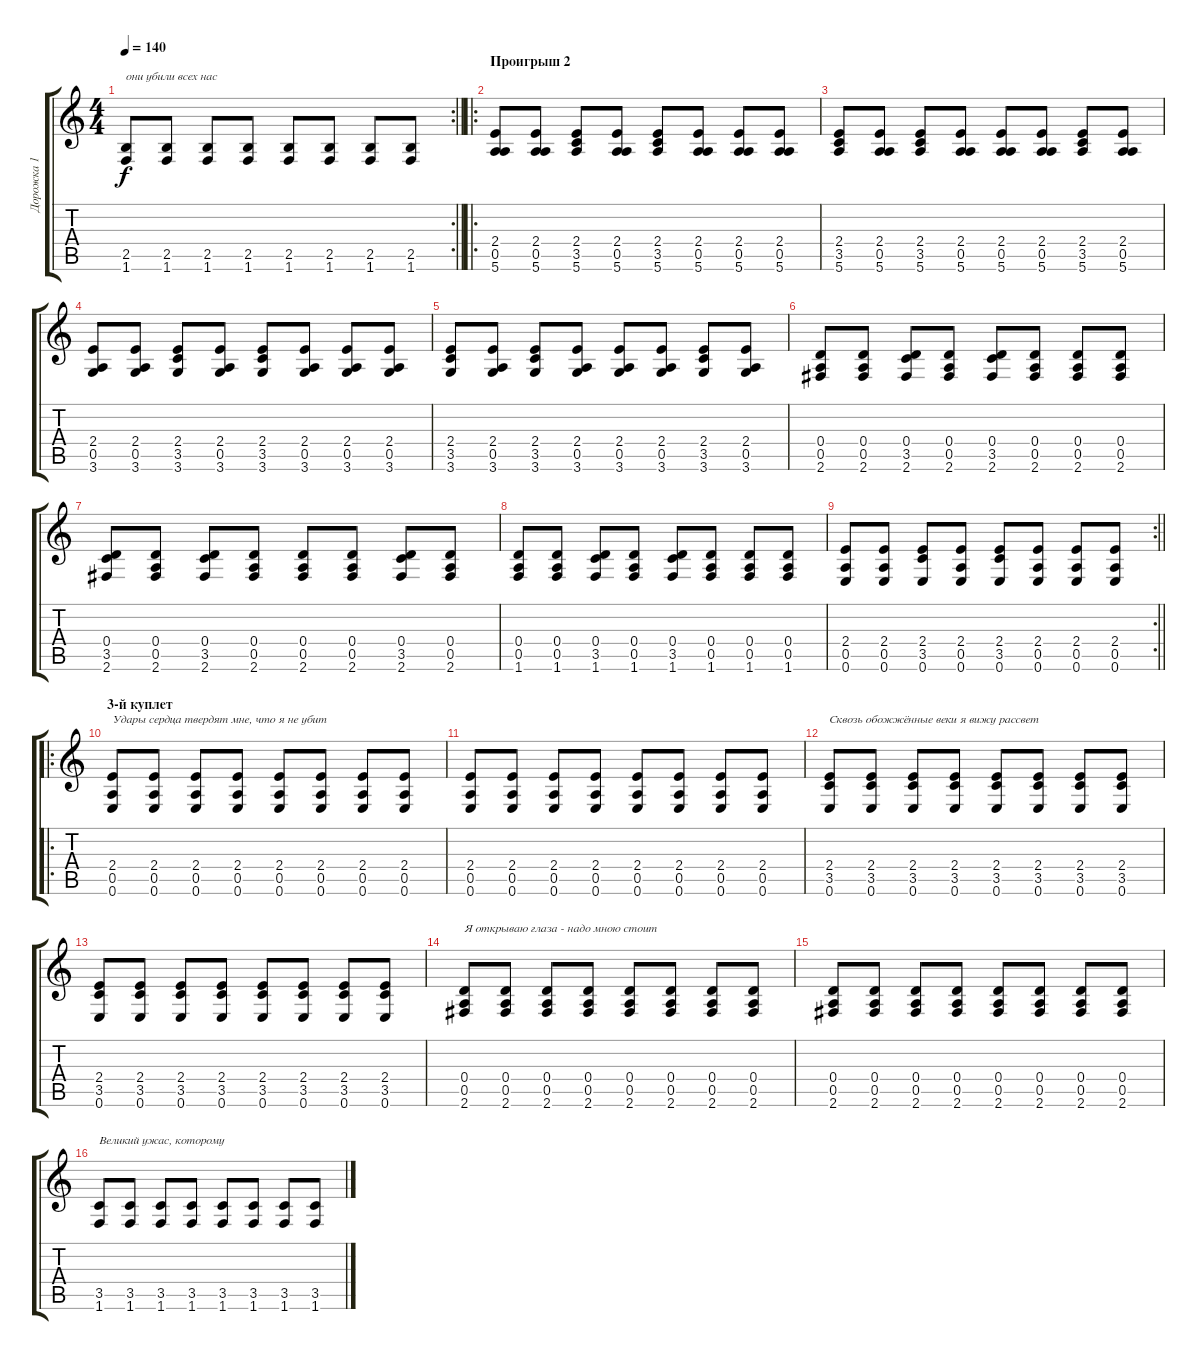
\track ("Дорожка 1" "Дорожка 1") {instrument acousticguitarnylon}
\staff {score tabs}
\tuning (E4 B3 G3 D3 A2 E2) {hide}
\rc 2
\ts (4 4)
\tempo 140
\clef g2
\barLineRight lightlight
\ks c
(2.5 1.6).8{txt "они убили всех нас" dy f} (2.5 1.6).8 (2.5 1.6).8 (2.5 1.6).8 (2.5 1.6).8 (2.5 1.6).8 (2.5 1.6).8 (2.5 1.6).8 |
\ro
\section ("" "Проигрыш 2")
(2.4 0.5 5.6).8 (2.4 0.5 5.6).8 (2.4 3.5 5.6).8 (2.4 0.5 5.6).8 (2.4 3.5 5.6).8 (2.4 0.5 5.6).8 (2.4 0.5 5.6).8 (2.4 0.5 5.6).8 |
(2.4 3.5 5.6).8 (2.4 0.5 5.6).8 (2.4 3.5 5.6).8 (2.4 0.5 5.6).8 (2.4 0.5 5.6).8 (2.4 0.5 5.6).8 (2.4 3.5 5.6).8 (2.4 0.5 5.6).8 |
(2.4 0.5 3.6).8 (2.4 0.5 3.6).8 (2.4 3.5 3.6).8 (2.4 0.5 3.6).8 (2.4 3.5 3.6).8 (2.4 0.5 3.6).8 (2.4 0.5 3.6).8 (2.4 0.5 3.6).8 |
(2.4 3.5 3.6).8 (2.4 0.5 3.6).8 (2.4 3.5 3.6).8 (2.4 0.5 3.6).8 (2.4 0.5 3.6).8 (2.4 0.5 3.6).8 (2.4 3.5 3.6).8 (2.4 0.5 3.6).8 |
(0.4 0.5 2.6).8 (0.4 0.5 2.6).8 (0.4 3.5 2.6).8 (0.4 0.5 2.6).8 (0.4 3.5 2.6).8 (0.4 0.5 2.6).8 (0.4 0.5 2.6).8 (0.4 0.5 2.6).8 |
(0.4 3.5 2.6).8 (0.4 0.5 2.6).8 (0.4 3.5 2.6).8 (0.4 0.5 2.6).8 (0.4 0.5 2.6).8 (0.4 0.5 2.6).8 (0.4 3.5 2.6).8 (0.4 0.5 2.6).8 |
(0.4 0.5 1.6).8 (0.4 0.5 1.6).8 (0.4 3.5 1.6).8 (0.4 0.5 1.6).8 (0.4 3.5 1.6).8 (0.4 0.5 1.6).8 (0.4 0.5 1.6).8 (0.4 0.5 1.6).8 |
\rc 2
\barLineRight lightlight
(2.4 0.5 0.6).8 (2.4 0.5 0.6).8 (2.4 3.5 0.6).8 (2.4 0.5 0.6).8 (2.4 3.5 0.6).8 (2.4 0.5 0.6).8 (2.4 0.5 0.6).8 (2.4 0.5 0.6).8 |
\ro
\section ("" "3-й куплет")
(2.4 0.5 0.6).8{txt "Удары сердца твердят мне, что я не убит"} (2.4 0.5 0.6).8 (2.4 0.5 0.6).8 (2.4 0.5 0.6).8 (2.4 0.5 0.6).8 (2.4 0.5 0.6).8 (2.4 0.5 0.6).8 (2.4 0.5 0.6).8 |
(2.4 0.5 0.6).8 (2.4 0.5 0.6).8 (2.4 0.5 0.6).8 (2.4 0.5 0.6).8 (2.4 0.5 0.6).8 (2.4 0.5 0.6).8 (2.4 0.5 0.6).8 (2.4 0.5 0.6).8 |
(2.4 3.5 0.6).8{txt "Сквозь обожжённые веки я вижу рассвет"} (2.4 3.5 0.6).8 (2.4 3.5 0.6).8 (2.4 3.5 0.6).8 (2.4 3.5 0.6).8 (2.4 3.5 0.6).8 (2.4 3.5 0.6).8 (2.4 3.5 0.6).8 |
(2.4 3.5 0.6).8 (2.4 3.5 0.6).8 (2.4 3.5 0.6).8 (2.4 3.5 0.6).8 (2.4 3.5 0.6).8 (2.4 3.5 0.6).8 (2.4 3.5 0.6).8 (2.4 3.5 0.6).8 |
(0.4 0.5 2.6).8{txt "Я открываю глаза - надо мною стоит"} (0.4 0.5 2.6).8 (0.4 0.5 2.6).8 (0.4 0.5 2.6).8 (0.4 0.5 2.6).8 (0.4 0.5 2.6).8 (0.4 0.5 2.6).8 (0.4 0.5 2.6).8 |
(0.4 0.5 2.6).8 (0.4 0.5 2.6).8 (0.4 0.5 2.6).8 (0.4 0.5 2.6).8 (0.4 0.5 2.6).8 (0.4 0.5 2.6).8 (0.4 0.5 2.6).8 (0.4 0.5 2.6).8 |
(3.5 1.6).8{txt "Великий ужас, которому"} (3.5 1.6).8 (3.5 1.6).8 (3.5 1.6).8 (3.5 1.6).8 (3.5 1.6).8 (3.5 1.6).8 (3.5 1.6).8
